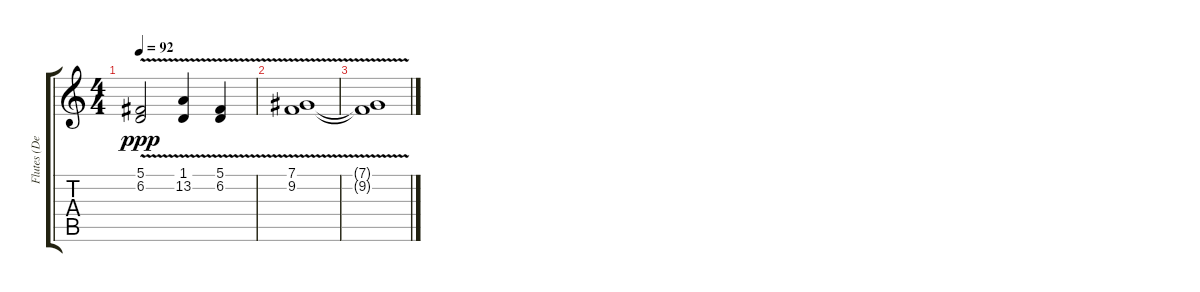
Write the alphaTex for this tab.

\track ("Flutes (Dennis Reksten)" "Flutes (De") {instrument flute}
\staff {score tabs}
\tuning (Db4 Ab3 E3 B2 Gb2 Db2) {hide}
\ts (4 4)
\tempo 92
\clef g2
\ks c
(5.1{v t} 6.2{v t}).2{dy ppp} (1.1{v} 13.2{v}).4 (5.1{v} 6.2{v}).4 |
(7.1{v} 9.2{v}).1 |
(7.1{v t} 9.2{v t}).1
